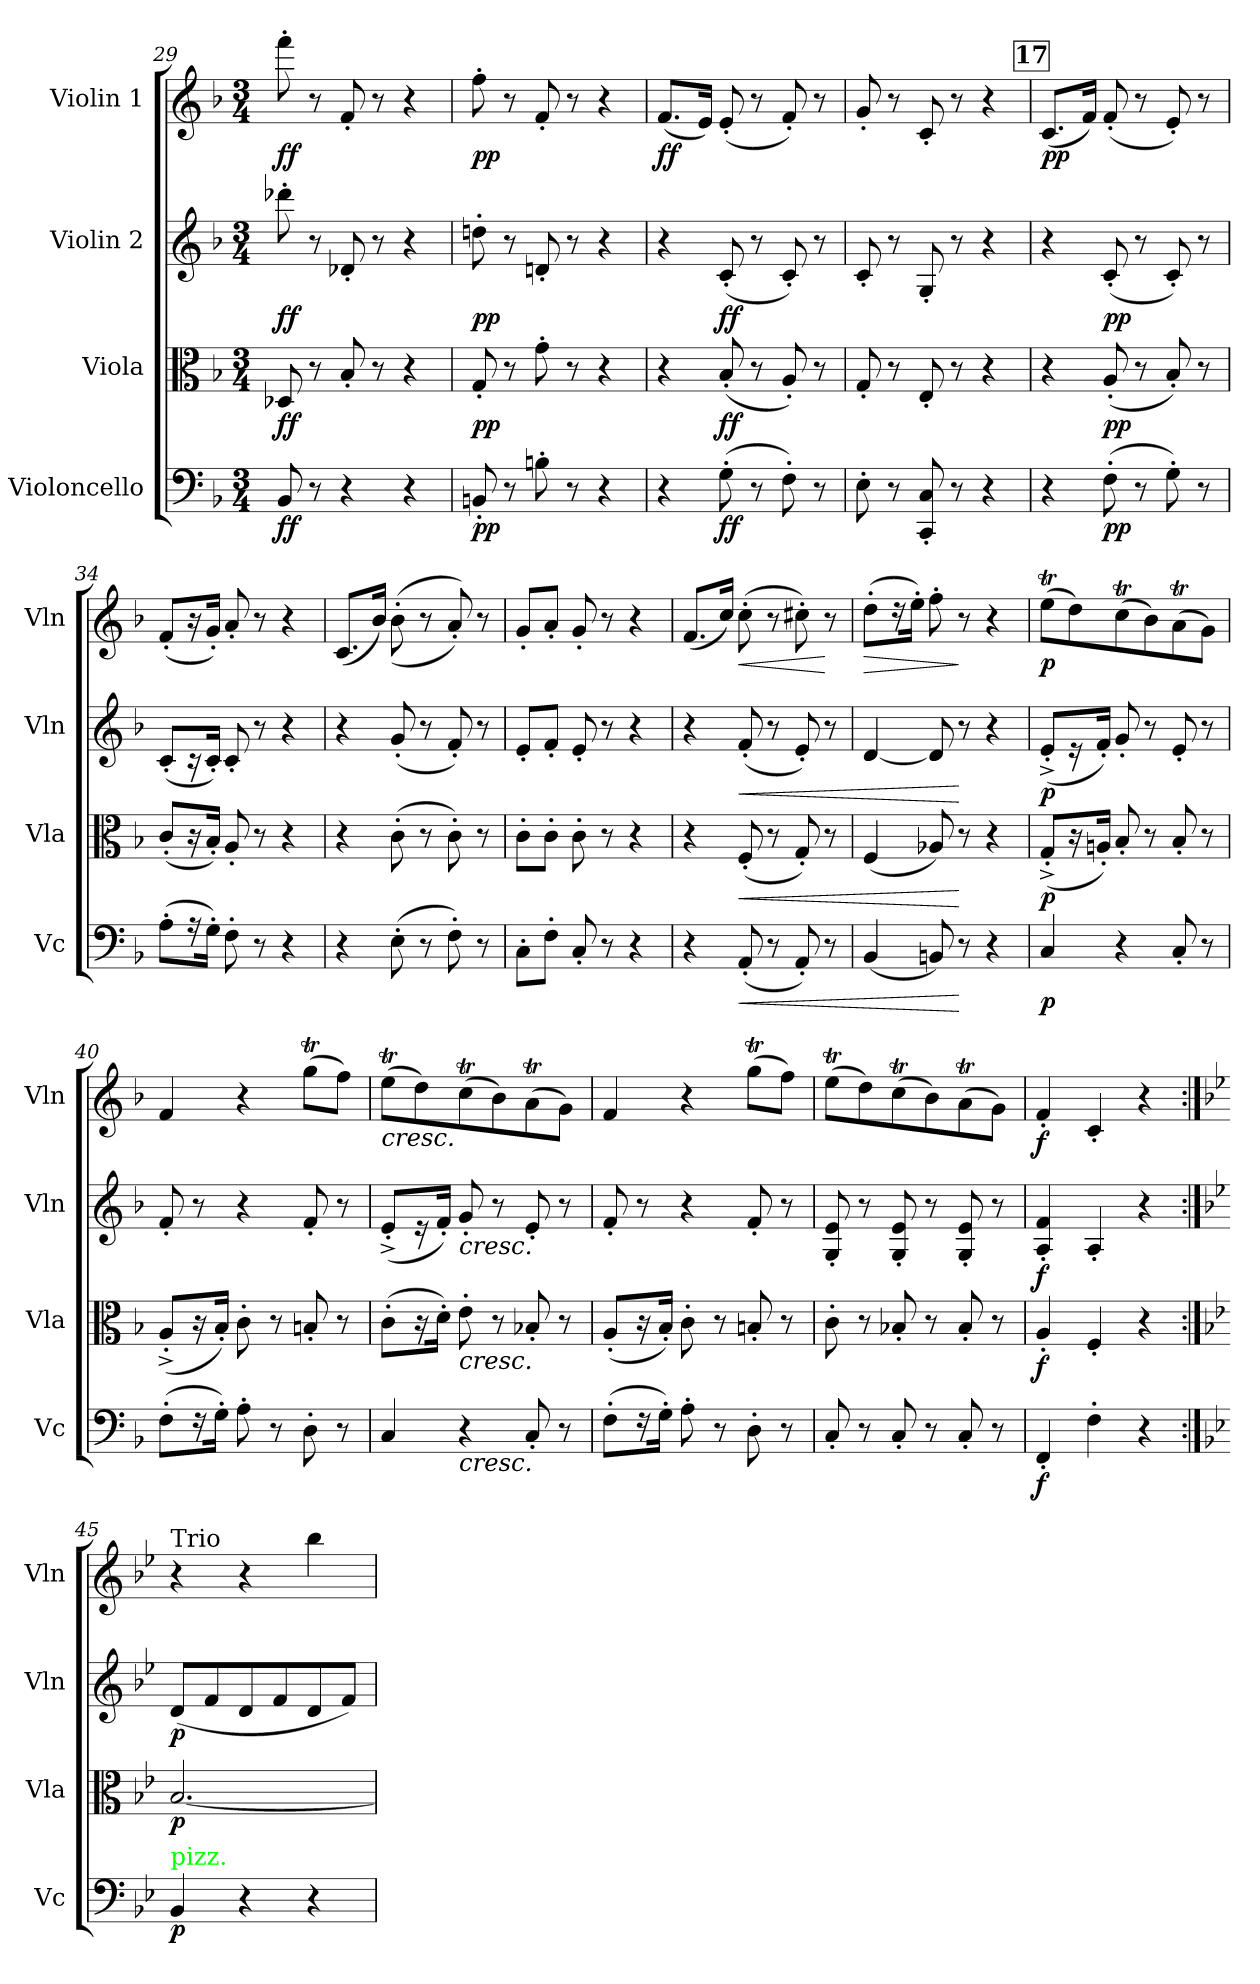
**kern	**dynam	**kern	**dynam	**kern	**dynam	**kern	**dynam
*part4	*part4	*part3	*part3	*part2	*part2	*part1	*part1
*staff4	*staff4	*staff3	*staff3	*staff2	*staff2	*staff1	*staff1
*I"Violoncello	*	*I"Viola	*	*I"Violin 2	*	*I"Violin 1	*
*I'Vc	*	*I'Vla	*	*I'Vln	*	*I'Vln	*
!!LO:LB:g=z
*clefF4	*	*clefC3	*	*clefG2	*	*clefG2	*
*k[b-]	*	*k[b-]	*	*k[b-]	*	*k[b-]	*
*M3/4	*	*M3/4	*	*M3/4	*	*M3/4	*
=29	=29	=29	=29	=29	=29	=29	=29
!	!LO:DY:b	!	!LO:DY:b	!	!LO:DY:b	!	!LO:DY:b
8BB-/	ff	8D-X/	ff	8ddd-X'\	ff	8fff'\	ff
8r	.	8r	.	8r	.	8r	.
4r	.	8B-'/	.	8d-X'/	.	8f'/	.
.	.	8r	.	8r	.	8r	.
4r	.	4r	.	4r	.	4r	.
=30	=30	=30	=30	=30	=30	=30	=30
!	!LO:DY:b	!	!LO:DY:b	!	!LO:DY:b	!	!LO:DY:b
8BBn'/	pp	8G'/	pp	8ddn'\	pp	8ff'\	pp
8r	.	8r	.	8r	.	8r	.
8Bn'\	.	8g'\	.	8dn'/	.	8f'/	.
8r	.	8r	.	8r	.	8r	.
4r	.	4r	.	4r	.	4r	.
!!LO:LB:g=z
=31	=31	=31	=31	=31	=31	=31	=31
!	!	!	!	!	!	!	!LO:DY:b
4r	.	4r	.	4r	.	(8.f/L	ff
.	.	.	.	.	.	16e/Jk)	.
!	!LO:DY:b	!	!LO:DY:b	!	!LO:DY:b	!	!
(8G'\	ff	(8B-'/	ff	(8c'/	ff	(8e'/	.
8r	.	8r	.	8r	.	8r	.
8F'\)	.	8A'/)	.	8c'/)	.	8f'/)	.
8r	.	8r	.	8r	.	8r	.
=32	=32	=32	=32	=32	=32	=32	=32
8E'\	.	8G'/	.	8c'/	.	8g'/	.
8r	.	8r	.	8r	.	8r	.
8CC/' 8C/'	.	8E'/	.	8G'/	.	8c'/	.
8r	.	8r	.	8r	.	8r	.
4r	.	4r	.	4r	.	4r	.
!!LO:REH:place=s1:a:B:cj:fs=14:t=17
=33	=33	=33	=33	=33	=33	=33	=33
!	!	!	!	!	!	!	!LO:DY:b
4r	.	4r	.	4r	.	(8.c/L	pp
.	.	.	.	.	.	16f/Jk)	.
!	!LO:DY:b	!	!LO:DY:b	!	!LO:DY:b	!	!
(8F'\	pp	(8A'/	pp	(8c'/	pp	(8f'/	.
8r	.	8r	.	8r	.	8r	.
8G'\)	.	8B-'/)	.	8c'/)	.	8e'/)	.
8r	.	8r	.	8r	.	8r	.
=34	=34	=34	=34	=34	=34	=34	=34
(8A'\L	.	(8c'/L	.	(8c'/L	.	(8f'/L	.
16r	.	16r	.	16r	.	16r	.
16G'\JJ)	.	16B-'/JJ)	.	16c'/JJ)	.	16g'/JJ)	.
8F'\	.	8A'/	.	8c'/	.	8a'/	.
8r	.	8r	.	8r	.	8r	.
4r	.	4r	.	4r	.	4r	.
=35	=35	=35	=35	=35	=35	=35	=35
4r	.	4r	.	4r	.	(8.c/L	.
.	.	.	.	.	.	16b-/Jk)	.
(8E'\	.	(8c'\	.	(8g'/	.	((8b-'\	.
8r	.	8r	.	8r	.	8r	.
8F'\)	.	8c'\)	.	8f'/)	.	8a'/))	.
8r	.	8r	.	8r	.	8r	.
=36	=36	=36	=36	=36	=36	=36	=36
8C'\L	.	8c'\L	.	8e'/L	.	8g'/L	.
8F'\J	.	8c'\J	.	8f'/J	.	8a'/J	.
8C'/	.	8c'\	.	8e'/	.	8g'/	.
8r	.	8r	.	8r	.	8r	.
4r	.	4r	.	4r	.	4r	.
!!LO:LB:g=z
=37	=37	=37	=37	=37	=37	=37	=37
4r	.	4r	.	4r	.	(8.f/L	.
.	.	.	.	.	.	16cc/Jk)	.
!	!LO:HP:b	!	!LO:HP:b	!	!LO:HP:b	!	!LO:HP:b
(8AA'/	<	(8F'/	<	(8f'/	<	(8cc'\	<
8r	.	8r	.	8r	.	8r	.
8AA'/)	.	8G'/)	.	8e'/)	.	8cc#X'\)	.
8r	.	8r	.	8r	.	8r	[
!!LO:PB:g=z
=38	=38	=38	=38	=38	=38	=38	=38
!	!	!	!	!	!	!	!LO:HP:b
(4BB-/	.	(4F/	.	[4d/	.	(8dd'\L	>
.	.	.	.	.	.	16r	.
.	.	.	.	.	.	16ee'\JJ)	.
8BBn/)	.	8A-X/)	.	8d/]	.	8ff'\	.
8r	[	8r	[	8r	[	8r	]
4r	.	4r	.	4r	.	4r	.
=39	=39	=39	=39	=39	=39	=39	=39
!	!LO:DY:b	!	!LO:DY:b	!	!LO:DY:b	!	!LO:DY:b
4C/	p	(8G'^/L	p	(8e'^/L	p	(8eet\L	p
.	.	16r	.	16r	.	8dd\)	.
.	.	16An'/JJ)	.	16f'/JJ)	.	.	.
4r	.	8B-'/	.	8g'/	.	(8ccT\	.
.	.	8r	.	8r	.	8b-\)	.
8C'/	.	8B-'/	.	8e'/	.	(8at\	.
8r	.	8r	.	8r	.	8g\J)	.
=40	=40	=40	=40	=40	=40	=40	=40
(8F'\L	.	(8A'^/L	.	8f'/	.	4f/	.
16r	.	16r	.	8r	.	.	.
16G'\JJ)	.	16B-'/JJ)	.	.	.	.	.
8A'\	.	8c'\	.	4r	.	4r	.
8r	.	8r	.	.	.	.	.
8D'\	.	8Bn'/	.	8f'/	.	(8ggT\L	.
8r	.	8r	.	8r	.	8ff\J)	.
=41	=41	=41	=41	=41	=41	=41	=41
!	!	!	!	!	!	!LO:TX:b:i:t=cresc.	!
4C/	.	(8c'\L	.	(8e'^/L	.	(8eet\L	.
.	.	16r	.	16r	.	8dd\)	.
.	.	16d'\JJ)	.	16f'/JJ)	.	.	.
!	!	!	!	!LO:TX:b:i:t=cresc.	!	!	!
!	!	!LO:TX:b:i:t=cresc.	!	!	!	!	!
!LO:TX:b:i:t=cresc.	!	!	!	!	!	!	!
4r	.	8e'\	.	8g'/	.	(8ccT\	.
.	.	8r	.	8r	.	8b-\)	.
8C'/	.	8B-X'/	.	8e'/	.	(8at\	.
8r	.	8r	.	8r	.	8g\J)	.
=42	=42	=42	=42	=42	=42	=42	=42
(8F'\L	.	(8A'/L	.	8f'/	.	4f/	.
16r	.	16r	.	8r	.	.	.
16G'\JJ)	.	16B-'/JJ)	.	.	.	.	.
8A'\	.	8c'\	.	4r	.	4r	.
8r	.	8r	.	.	.	.	.
8D'\	.	8Bn'/	.	8f'/	.	(8ggT\L	.
8r	.	8r	.	8r	.	8ff\J)	.
!!LO:LB:g=z
=43	=43	=43	=43	=43	=43	=43	=43
8C'/	.	8c'\	.	8G/' 8e/'	.	(8eet\L	.
8r	.	8r	.	8r	.	8dd\)	.
8C'/	.	8B-X'/	.	8G/' 8e/'	.	(8ccT\	.
8r	.	8r	.	8r	.	8b-\)	.
8C'/	.	8B-'/	.	8G/' 8e/'	.	(8at\	.
8r	.	8r	.	8r	.	8g\J)	.
=44	=44	=44	=44	=44	=44	=44	=44
!	!LO:DY:b	!	!LO:DY:b	!	!LO:DY:b	!	!LO:DY:b
4FF'/	f	4A'/	f	4A/' 4f/'	f	4f'/	f
4F'\	.	4F'/	.	4A'/	.	4c'/	.
4r	.	4r	.	4r	.	4r	.
!!LO:PB:g=z
=45:|!	=45:|!	=45:|!	=45:|!	=45:|!	=45:|!	=45:|!	=45:|!
*k[b-e-]	*	*k[b-e-]	*	*k[b-e-]	*	*k[b-e-]	*
!	!	!	!	!	!	!LO:TX:a:t=Trio	!
!LO:TX:a:color=#00FF00:t=pizz.	!	!	!	!	!	!	!
!	!LO:DY:b	!	!LO:DY:b	!	!LO:DY:b	!	!
4BB-/	p	[2.B-/	p	(8d/L	p	4r	.
.	.	.	.	8f/	.	.	.
4r	.	.	.	8d/	.	4r	.
.	.	.	.	8f/	.	.	.
!	!	!	!	!	!	!	!LO:DY:b
!	!	!	!	!	!	!	!LO:DY:n=1:b
4r	.	.	.	8d/	.	4bb-\	p other-dynamics
.	.	.	.	8f/J)	.	.	.
=	=	=	=	=	=	=	=
*-	*-	*-	*-	*-	*-	*-	*-
